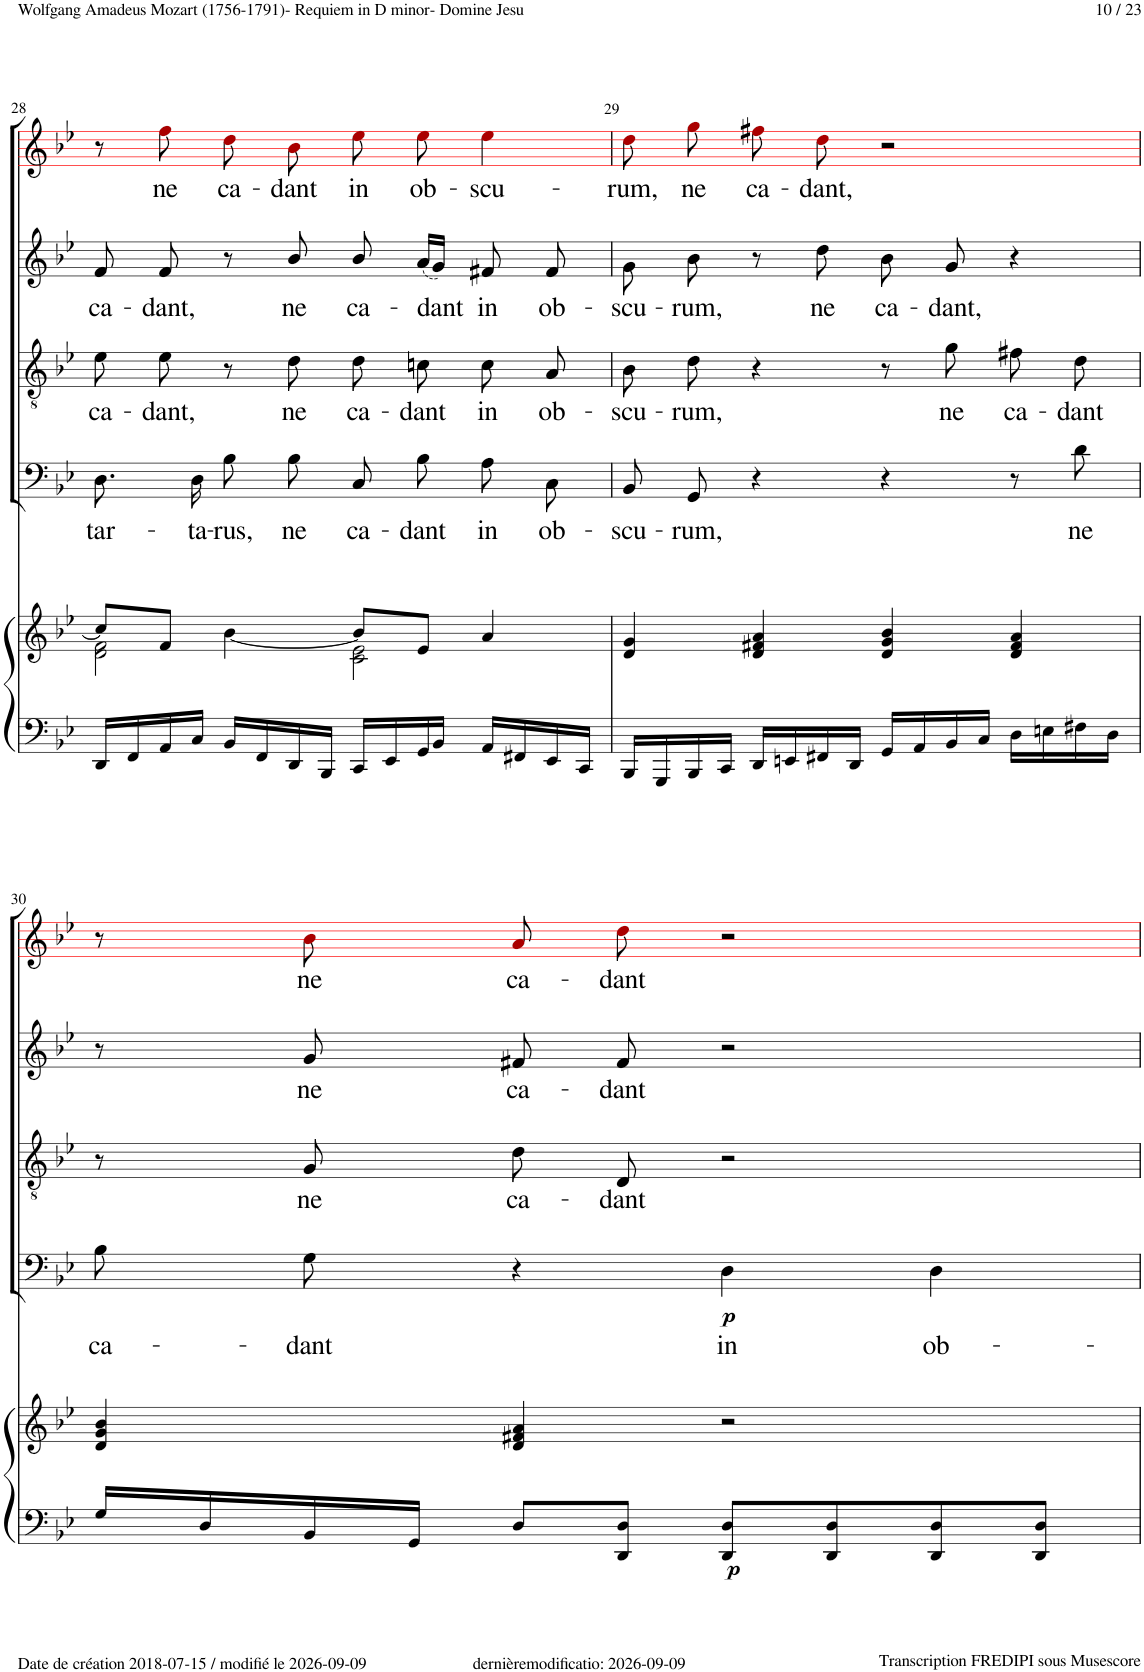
**kern	**kern	**dynam	**kern	**text	**dynam	**kern	**text	**kern	**text	**kern	**text
*part5	*part5	*part5	*part4	*part4	*part4	*part3	*part3	*part2	*part2	*part1	*part1
*staff6	*staff5	*staff5/6	*staff4	*staff4	*staff4	*staff3	*staff3	*staff2	*staff2	*staff1	*staff1
*I"Piano	*	*	*I"Bass	*	*	*I"Tenor	*	*I"Alto	*	*I"Soprano	*
*I'Pno	*	*	*	*	*	*	*	*	*	*	*
!!LO:PB:g=z
*clefF4	*clefG2	*	*clefF4	*	*	*clefGv2	*	*clefG2	*	*clefG2	*
*	*	*	*	*	*	*	*	*	*	*ITrd1c2	*
*k[b-e-]	*k[b-e-]	*	*k[b-e-]	*	*	*k[b-e-]	*	*k[b-e-]	*	*k[b-e-]	*
*M4/4	*M4/4	*	*M4/4	*	*	*M4/4	*	*M4/4	*	*M4/4	*
*met(c)	*met(c)	*	*met(c)	*	*	*met(c)	*	*met(c)	*	*met(c)	*
=28	=28	=28	=28	=28	=28	=28	=28	=28	=28	=28	=28
*	*^	*	*	*	*	*	*	*	*	*	*
!	!	!	!	!	!LO:LY:b	!	!	!LO:LY:b	!	!LO:LY:b	!	!
16DD/LL	8cc/L]	2d\ 2f\	.	8.D!\L	tar-	.	8e-!\L	ca-	8f!/	ca-	8r	.
16FF/	.	.	.	.	.	.	.	.	.	.	.	.
!	!	!	!	!	!	!	!	!LO:LY:b	!	!LO:LY:b	!	!LO:LY:b
16AA/	8f/J	.	.	.	.	.	8e-!\J	-dant,	8f!/	-dant,	8ff!i\	ne
!	!	!	!	!	!LO:LY:b	!	!	!	!	!	!	!
16C/JJ	.	.	.	16D!\Jk	-ta-	.	.	.	.	.	.	.
!	!	!	!	!	!LO:LY:b	!	!	!	!	!	!	!LO:LY:b
16BB-/LL	[4b-\	.	.	8B-!\L	-rus,	.	8r	.	8r	.	8dd!i\L	ca-
16FF/	.	.	.	.	.	.	.	.	.	.	.	.
!	!	!	!	!	!LO:LY:b	!	!	!LO:LY:b	!	!LO:LY:b	!	!LO:LY:b
16DD/	.	.	.	8B-!\J	ne	.	8d!\	ne	8b-!/	ne	8b-!i\J	-dant
16BBB-/JJ	.	.	.	.	.	.	.	.	.	.	.	.
!	!	!	!	!	!LO:LY:b	!	!	!LO:LY:b	!	!LO:LY:b	!	!LO:LY:b
16CC/LL	8b-/L]	2c\ 2e-\	.	8C!\L	ca-	.	8d!\L	ca-	8b-!/	ca-	8ee-!i\L	in
16EE-/	.	.	.	.	.	.	.	.	.	.	.	.
!	!	!	!	!	!LO:LY:b	!	!	!LO:LY:b	!	!LO:LY:b	!	!LO:LY:b
16GG/	8e-/J	.	.	8B-!\J	-dant	.	8cn!\J	-dant	(16a!/LL	-dant	8ee-!i\J	ob-
16BB-/JJ	.	.	.	.	.	.	.	.	16g!/JJ)	.	.	.
!	!	!	!	!	!LO:LY:b	!	!	!LO:LY:b	!	!LO:LY:b	!	!LO:LY:b
16AA/LL	4a/	.	.	8A!\L	in	.	8c!\L	in	8f#X!/	in	4ee-!i\	-scu-
16FF#X/	.	.	.	.	.	.	.	.	.	.	.	.
!	!	!	!	!	!LO:LY:b	!	!	!LO:LY:b	!	!LO:LY:b	!	!
16EE-/	.	.	.	8C!\J	ob-	.	8A!\J	ob-	8f#!/	ob-	.	.
16CC/JJ	.	.	.	.	.	.	.	.	.	.	.	.
*	*v	*v	*	*	*	*	*	*	*	*	*	*
=29	=29	=29	=29	=29	=29	=29	=29	=29	=29	=29	=29
!	!	!	!	!LO:LY:b	!	!	!LO:LY:b	!	!LO:LY:b	!	!LO:LY:b
16BBB-/LL	4d/ 4g/	.	8BB-!/L	-scu-	.	8B-!\L	-scu-	8g!\	-scu-	8dd,!i\L	-rum,
16GGG/	.	.	.	.	.	.	.	.	.	.	.
!	!	!	!	!LO:LY:b	!	!	!LO:LY:b	!	!LO:LY:b	!	!LO:LY:b
16BBB-/	.	.	8GG!/J	-rum,	.	8d!\J	-rum,	8b-!\	-rum,	8gg!i\J	ne
16CC/JJ	.	.	.	.	.	.	.	.	.	.	.
!	!	!	!	!	!	!	!	!	!	!	!LO:LY:b
16DD/LL	4d/ 4f#X/ 4a/	.	4r	.	.	4r	.	8r	.	8ff#X!i\L	ca-
16EEn/	.	.	.	.	.	.	.	.	.	.	.
!	!	!	!	!	!	!	!	!	!LO:LY:b	!	!LO:LY:b
16FF#X/	.	.	.	.	.	.	.	8dd!\	ne	8dd!i\J	-dant,
16DD/JJ	.	.	.	.	.	.	.	.	.	.	.
!	!	!	!	!	!	!	!	!	!LO:LY:b	!	!
16GG/LL	4d/ 4g/ 4b-/	.	4r	.	.	8r	.	8b-!\	ca-	2r	.
16AA/	.	.	.	.	.	.	.	.	.	.	.
!	!	!	!	!	!	!	!LO:LY:b	!	!LO:LY:b	!	!
16BB-/	.	.	.	.	.	8g!\	ne	8g!/	-dant,	.	.
16C/JJ	.	.	.	.	.	.	.	.	.	.	.
!	!	!	!	!	!	!	!LO:LY:b	!	!	!	!
16D\LL	4d/ 4f#/ 4a/	.	8r	.	.	8f#X!\L	ca-	4r	.	.	.
16En\	.	.	.	.	.	.	.	.	.	.	.
!	!	!	!	!LO:LY:b	!	!	!LO:LY:b	!	!	!	!
16F#X\	.	.	8d!\	ne	.	8d!\J	-dant	.	.	.	.
16D\JJ	.	.	.	.	.	.	.	.	.	.	.
!!LO:LB:g=z
=30	=30	=30	=30	=30	=30	=30	=30	=30	=30	=30	=30
!	!	!	!	!LO:LY:b	!	!	!	!	!	!	!
16G/LL	4d/ 4g/ 4b-/	.	8B-!\L	ca-	.	8r	.	8r	.	8r	.
16D/	.	.	.	.	.	.	.	.	.	.	.
!	!	!	!	!LO:LY:b	!	!	!LO:LY:b	!	!LO:LY:b	!	!LO:LY:b
16BB-/	.	.	8G!\J	-dant	.	8G!/	ne	8g!/	ne	8b-!i\	ne
16GG/JJ	.	.	.	.	.	.	.	.	.	.	.
!	!	!	!	!	!	!	!LO:LY:b	!	!LO:LY:b	!	!LO:LY:b
8D/L	4d/ 4f#X/ 4a/	.	4r	.	.	8d!/L	ca-	8f#X!/	ca-	8a!i\L	ca-
!	!	!	!	!	!	!	!LO:LY:b	!	!LO:LY:b	!	!LO:LY:b
8DD/ 8D/J	.	.	.	.	.	8D!/J	-dant	8f#!/	-dant	8dd!i\J	-dant
!	!	!LO:DY:b=2	!	!LO:LY:b	!LO:DY:b	!	!	!	!	!	!
8DD/ 8D/L	2r	p	4D!\	in	p	2r	.	2r	.	2r	.
8DD/ 8D/	.	.	.	.	.	.	.	.	.	.	.
!	!	!	!	!LO:LY:b	!	!	!	!	!	!	!
8DD/ 8D/	.	.	4D!\	ob-	.	.	.	.	.	.	.
8DD/ 8D/J	.	.	.	.	.	.	.	.	.	.	.
=	=	=	=	=	=	=	=	=	=	=	=
*-	*-	*-	*-	*-	*-	*-	*-	*-	*-	*-	*-
